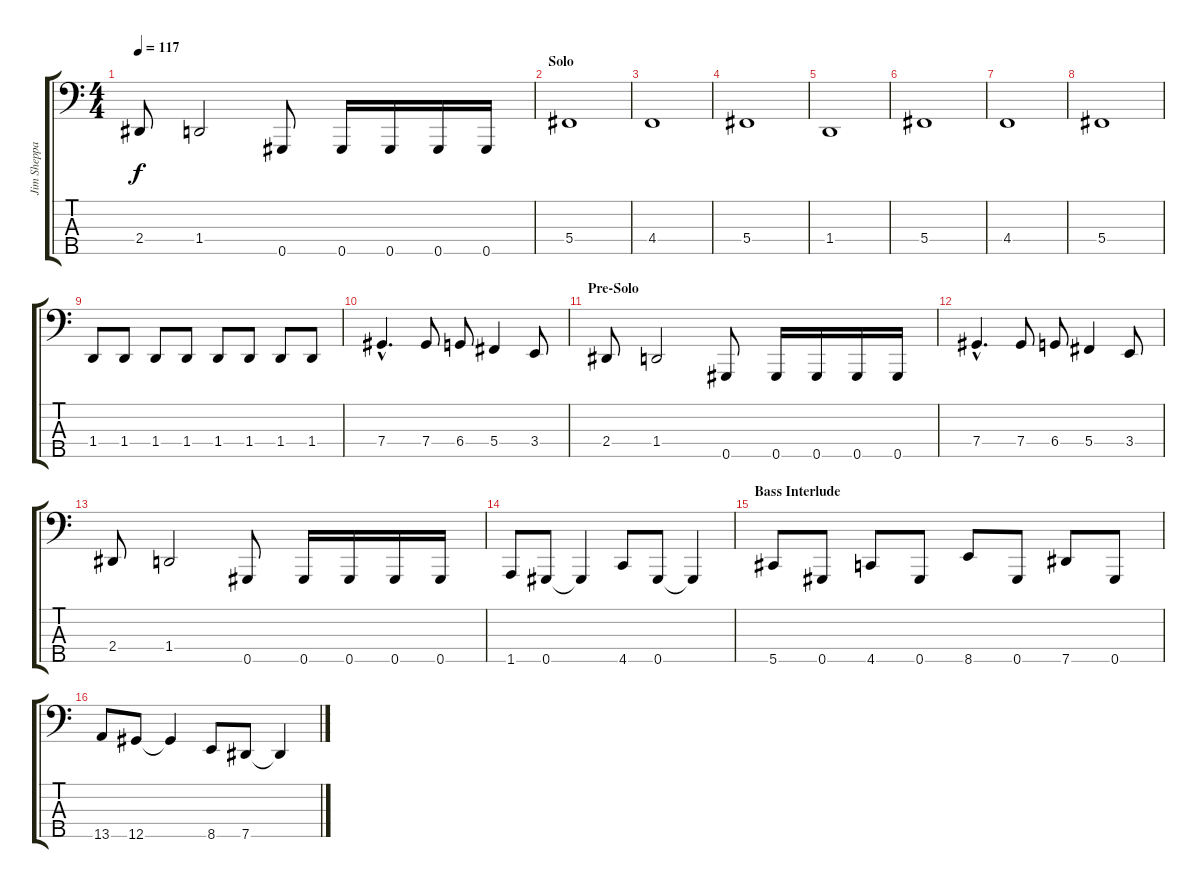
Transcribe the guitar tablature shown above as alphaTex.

\track ("Jim Sheppard" "Jim Sheppa") {instrument electricbasspick}
\staff {score tabs}
\tuning (Gb2 Db2 Ab1 Db1 Ab0) {hide}
\ts (4 4)
\tempo 117
\clef f4
\ks c
2.4.8{dy f} 1.4.2 0.5.8 0.5.16 0.5.16 0.5.16 0.5.16 |
\section ("" "Solo")
5.4.1 |
4.4.1 |
5.4.1 |
1.4.1 |
5.4.1 |
4.4.1 |
5.4.1 |
1.4.8 1.4.8 1.4.8 1.4.8 1.4.8 1.4.8 1.4.8 1.4.8 |
7.4{hac}.4{d} 7.4.8 6.4.8 5.4.4 3.4.8 |
\section ("" "Pre-Solo")
2.4.8 1.4.2 0.5.8 0.5.16 0.5.16 0.5.16 0.5.16 |
7.4{hac}.4{d} 7.4.8 6.4.8 5.4.4 3.4.8 |
2.4.8 1.4.2 0.5.8 0.5.16 0.5.16 0.5.16 0.5.16 |
1.5.8 0.5.8 0.5{t}.4 4.5.8 0.5.8 0.5{t}.4 |
\section ("" "Bass Interlude")
5.5.8 0.5.8 4.5.8 0.5.8 8.5.8 0.5.8 7.5.8 0.5.8 |
13.5.8 12.5.8 12.5{t}.4 8.5.8 7.5.8 7.5{t}.4
